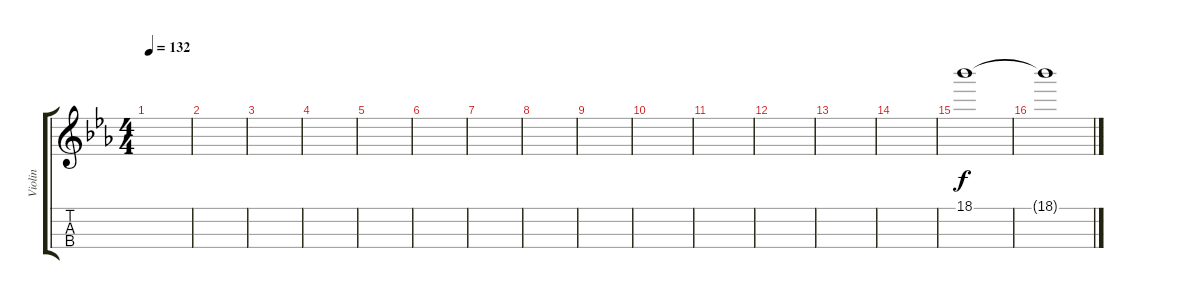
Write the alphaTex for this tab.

\track ("Violin" "Violin") {instrument violin}
\staff {score tabs}
\tuning (E5 A4 D4 G3) {hide}
\ts (4 4)
\tempo 132
\clef g2
\ks eb
|
|
|
|
|
|
|
|
|
|
|
|
|
|
18.1.1 |
18.1{t}.1
